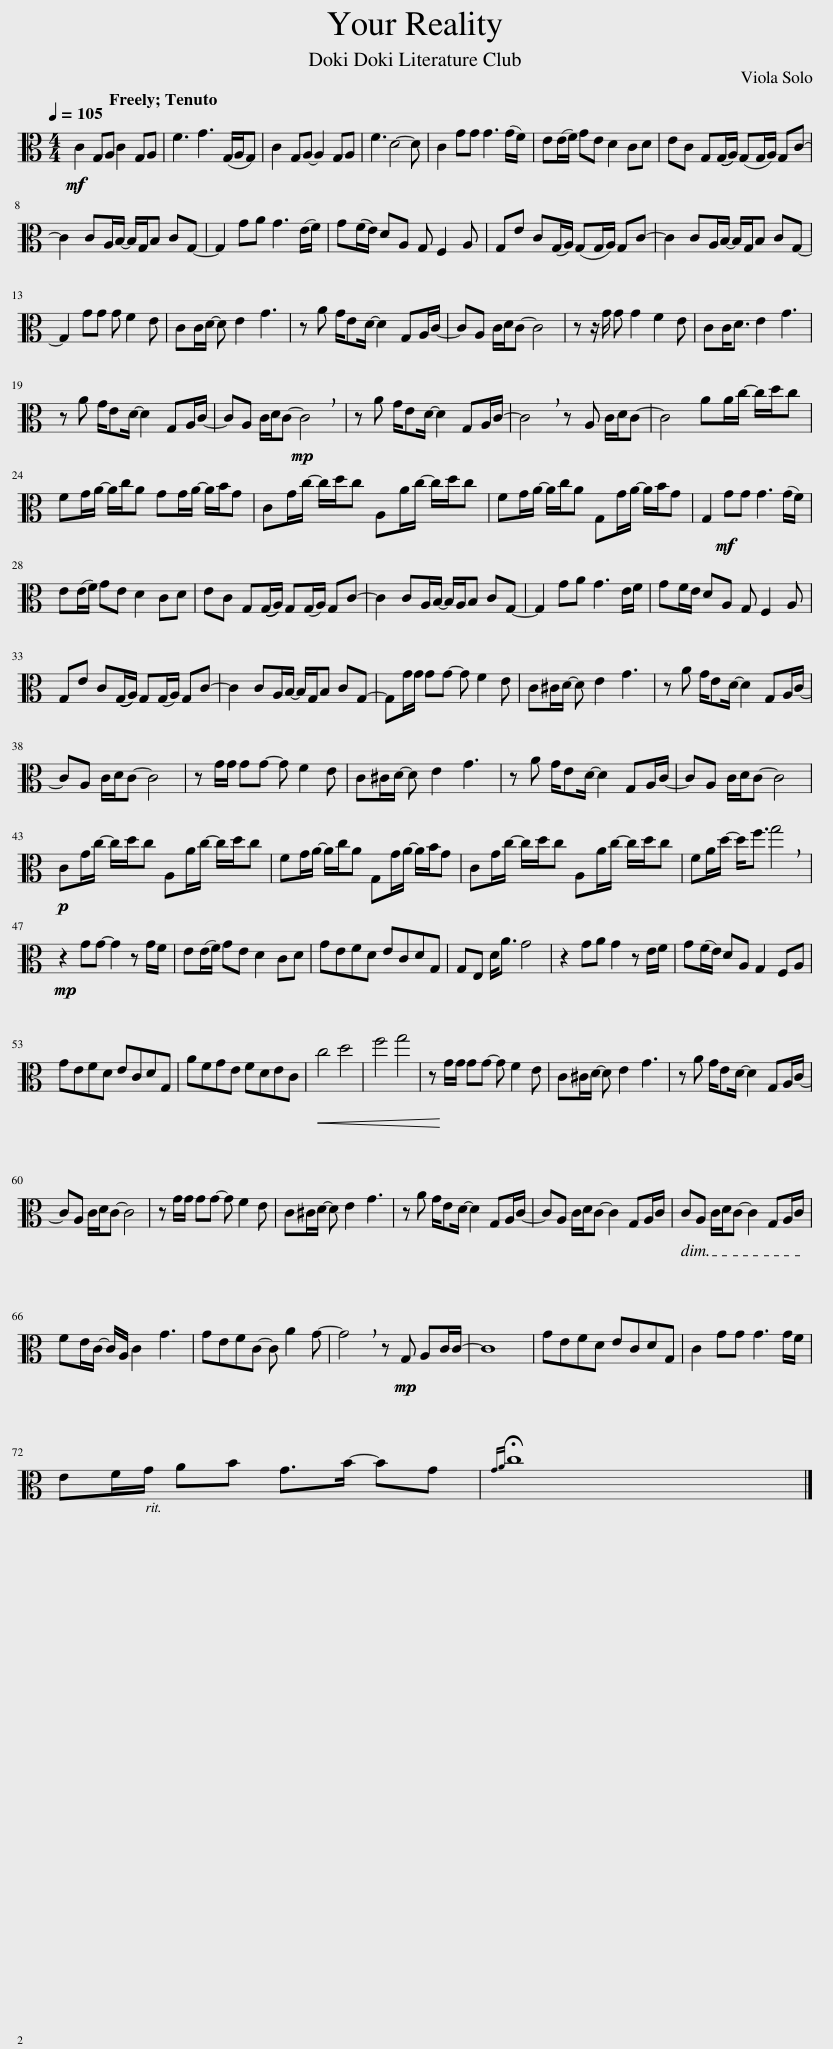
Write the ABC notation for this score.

X:1
L:1/8
Q:1/4=105
M:4/4
I:linebreak $
K:C
V:1 alto
V:1
!mf! C2 G,A, C2 G,A, | F3 G3 (G,/A,/G,) | C2 G,A,- A,2 G,A, | F3 D4- D | C2 GG G3 (G/F/) | %5
 E(E/F/) GE D2 CD | EC G,((G,/A,/)) (G,G,/A,/) G,C- |$ C2 CA,/B,/- B,/G,/B, CG,- | G,2 GA G3 (E/F/) | G(F/E/) DA, G, F,2 A, | %10
 G,E C(G,/A,/) (G,G,/A,/) G,C- | C2 CA,/B,/- B,/G,/B, CG,- |$ G,2 GG G F2 E | CC/D/- D E2 G3 | z A G/ED/- D2 G,A,/C/- | %15
 CA, C/D/C- C4 | z z/ G/ G G2 F2 E | CC<D E2 G3 |$ z A G/ED/- D2 G,A,/C/- | CA, C/D/C-!mp! !breath!C4 | %20
 z A G/ED/- D2 G,A,/C/- | !breath!C4 z A, C/D/C- | C4 AA/c/- c/d/c |$ FG/A/- A/c/A GG/A/- A/B/G | CG/c/- c/d/c A,A/c/- c/d/c | %25
 FG/A/- A/c/A G,G/A/- A/B/G | G,2!mf! GG G3 (G/F/) |$ E(E/F/) GE D2 CD | EC G,((G,/A,/)) G,(G,/A,/) G,C- | C2 CA,/B,/- B,/A,/B, CG,- | %30
 G,2 GA G3 E/F/ | GF/E/ DA, G, F,2 A, |$ G,E C((G,/A,/)) G,(G,/A,/) G,C- | C2 CA,/B,/- B,/G,/B, CG,- | G,G/G/ GG- G F2 E | %35
 C^C/D/- D E2 G3 | z A G/ED/- D2 G,A,/C/- |$ CA, C/D/C- C4 | z G/G/ GG- G F2 E | C^C/D/- D E2 G3 | %40
 z A G/ED/- D2 G,A,/C/- | CA, C/D/C- C4 |$!p! CG/c/- c/d/c A,A/c/- c/d/c | FG/A/- A/c/A G,G/A/- A/B/G | CG/c/- c/d/c A,A/c/- c/d/c | %45
 FA/d/- d<f !breath!g4 |$!mp! z2 GG- G2 z G/F/ | E(E/F/) GE D2 CD | GEFD ECDG, | G,E, D<A G4 | %50
 z2 GA G2 z E/F/ | G(F/E/) DA, G,2 F,A, |$ GEFD ECDG, | AFGE FDEC |!<(! c4 d4!<)! | %55
 f4 g4 | z G/G/ GG- G F2 E | C^C/D/- D E2 G3 | z A G/ED/- D2 G,A,/C/- |$ CA, C/D/C- C4 | %60
 z G/G/ GG- G F2 E | C^C/D/- D E2 G3 | z A G/ED/- D2 G,A,/C/- | CA, C/D/C- C2 G,A,/C/ | CA, C/D/C- C2 G,A,/C/ |$ %65
 FE/C/- C/A,/ C2 G3 | GEFC- C A2 G- | !breath!G4 z!mp! G, A,C/C/- | C8 | GEFD ECDG, | %70
 C2 GG G3 G/F/ |$ EF/G/ AB G>B- BG |{!fermata!G!fermata!A} !fermata!c8 |] %73
